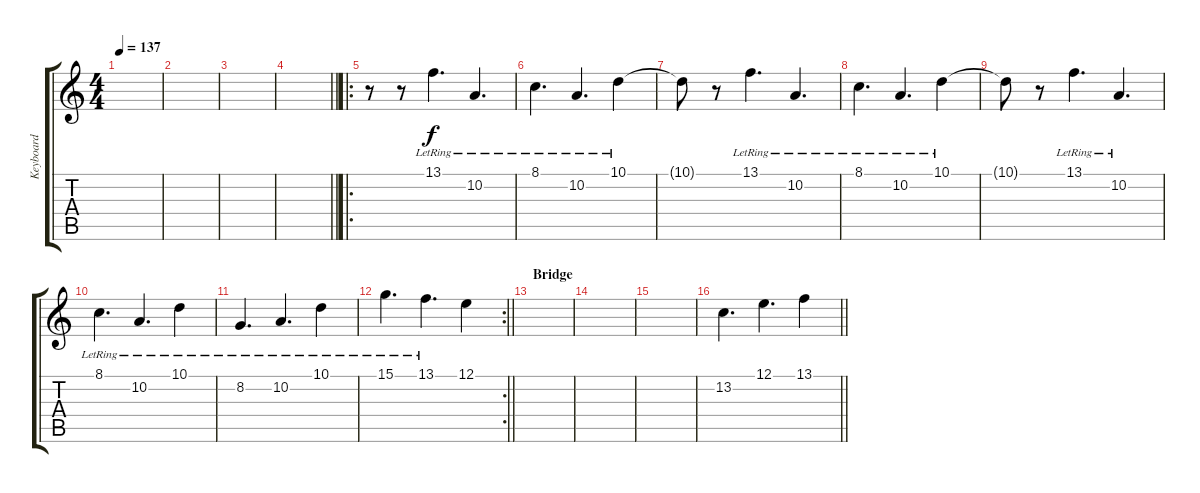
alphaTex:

\track ("Keyboard" "Keyboard") {instrument acousticgrandpiano}
\staff {score tabs}
\tuning (E4 B3 G3 D3 A2 E2) {hide}
\ts (4 4)
\tempo 137
\clef g2
\ks c
|
|
|
\barLineRight lightlight
|
\ro
\section ("" "")
r.8 r.8 13.1{lr}.4{d} 10.2{lr}.4{d} |
8.1{lr}.4{d} 10.2{lr}.4{d} 10.1{lr}.4 |
10.1{t}.8 r.8 13.1{lr}.4{d} 10.2{lr}.4{d} |
8.1{lr}.4{d} 10.2{lr}.4{d} 10.1{lr}.4 |
10.1{t}.8 r.8 13.1{lr}.4{d} 10.2{lr}.4{d} |
8.1{lr}.4{d} 10.2{lr}.4{d} 10.1{lr}.4 |
8.2{lr}.4{d} 10.2{lr}.4{d} 10.1{lr}.4 |
\rc 2
\barLineRight lightlight
15.1{lr}.4{d} 13.1{lr}.4{d} 12.1.4 |
\section ("" "Bridge")
|
|
|
\barLineRight lightlight
13.2.4{d} 12.1.4{d} 13.1.4
